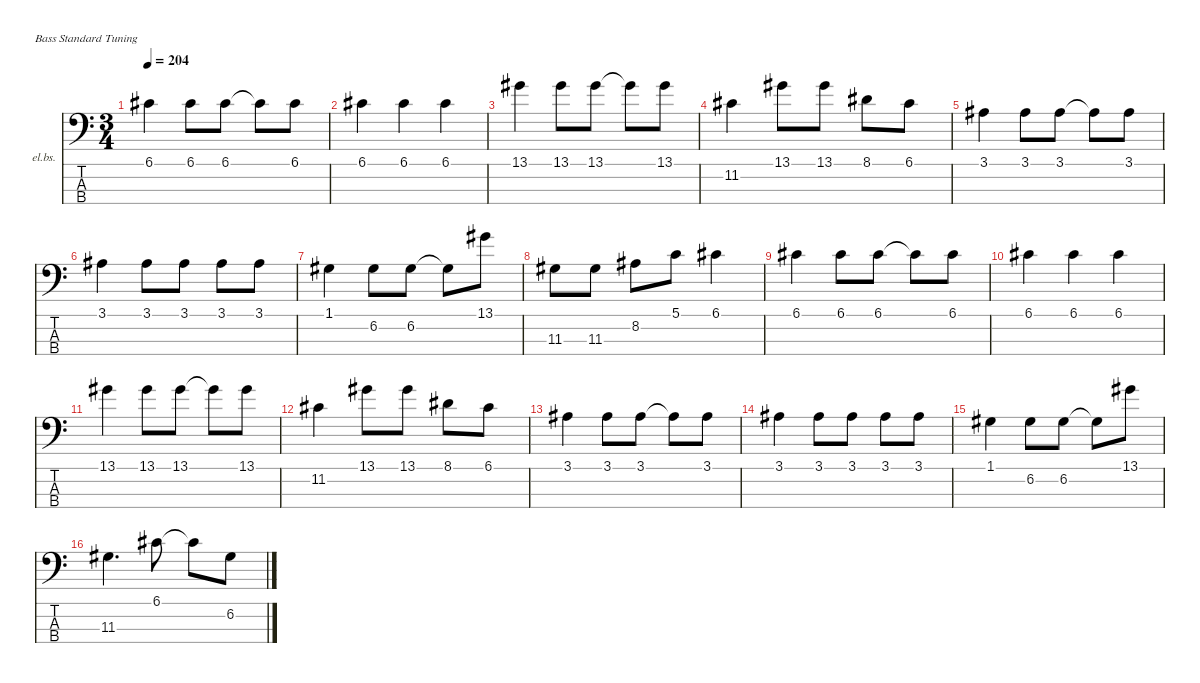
\hideDynamics
\bracketExtendMode nobrackets
\firstSystemTrackNameOrientation horizontal
\otherSystemsTrackNameOrientation horizontal
\track ("bass" "el.bs.") {instrument electricbassfinger}
\staff {score tabs}
\tuning (G2 D2 A1 E1)
\ts (3 4)
\tempo 204
\clef f4
\ks aminor
6.1{acc #}.4{dy ff beam Down} 6.1{acc #}.8{beam Down} 6.1{acc #}.8{beam Down} 6.1{t acc #}.8{beam Down} 6.1{acc #}.8{beam Down} |
6.1{acc #}.4{beam Down} 6.1{acc #}.4{beam Down} 6.1{acc #}.4{beam Down} |
13.1{acc #}.4{beam Down} 13.1{acc #}.8{beam Down} 13.1{acc #}.8{beam Down} 13.1{t acc #}.8{beam Down} 13.1{acc #}.8{beam Down} |
11.2{acc #}.4{beam Down} 13.1{acc #}.8{beam Down} 13.1{acc #}.8{beam Down} 8.1{acc #}.8{beam Down} 6.1{acc #}.8{beam Down} |
3.1{acc #}.4{beam Down} 3.1{acc #}.8{beam Down} 3.1{acc #}.8{beam Down} 3.1{t acc #}.8{beam Down} 3.1{acc #}.8{beam Down} |
3.1{acc #}.4{beam Down} 3.1{acc #}.8{beam Down} 3.1{acc #}.8{beam Down} 3.1{acc #}.8{beam Down} 3.1{acc #}.8{beam Down} |
1.1{acc #}.4{beam Down} 6.2{acc #}.8{beam Down} 6.2{acc #}.8{beam Down} 6.2{t acc #}.8{beam Down} 13.1{acc #}.8{beam Down} |
11.3{acc #}.8{beam Down} 11.3{acc #}.8{beam Down} 8.2{acc #}.8{beam Down} 5.1.8{beam Down} 6.1{acc #}.4{beam Down} |
6.1{acc #}.4{beam Down} 6.1{acc #}.8{beam Down} 6.1{acc #}.8{beam Down} 6.1{t acc #}.8{beam Down} 6.1{acc #}.8{beam Down} |
6.1{acc #}.4{beam Down} 6.1{acc #}.4{beam Down} 6.1{acc #}.4{beam Down} |
13.1{acc #}.4{beam Down} 13.1{acc #}.8{beam Down} 13.1{acc #}.8{beam Down} 13.1{t acc #}.8{beam Down} 13.1{acc #}.8{beam Down} |
11.2{acc #}.4{beam Down} 13.1{acc #}.8{beam Down} 13.1{acc #}.8{beam Down} 8.1{acc #}.8{beam Down} 6.1{acc #}.8{beam Down} |
3.1{acc #}.4{beam Down} 3.1{acc #}.8{beam Down} 3.1{acc #}.8{beam Down} 3.1{t acc #}.8{beam Down} 3.1{acc #}.8{beam Down} |
3.1{acc #}.4{beam Down} 3.1{acc #}.8{beam Down} 3.1{acc #}.8{beam Down} 3.1{acc #}.8{beam Down} 3.1{acc #}.8{beam Down} |
1.1{acc #}.4{beam Down} 6.2{acc #}.8{beam Down} 6.2{acc #}.8{beam Down} 6.2{t acc #}.8{beam Down} 13.1{acc #}.8{beam Down} |
11.3{acc #}.4{d beam Down} 6.1{acc #}.8{beam Down} 6.1{t acc #}.8{beam Down} 6.2{acc #}.8{beam Down}
